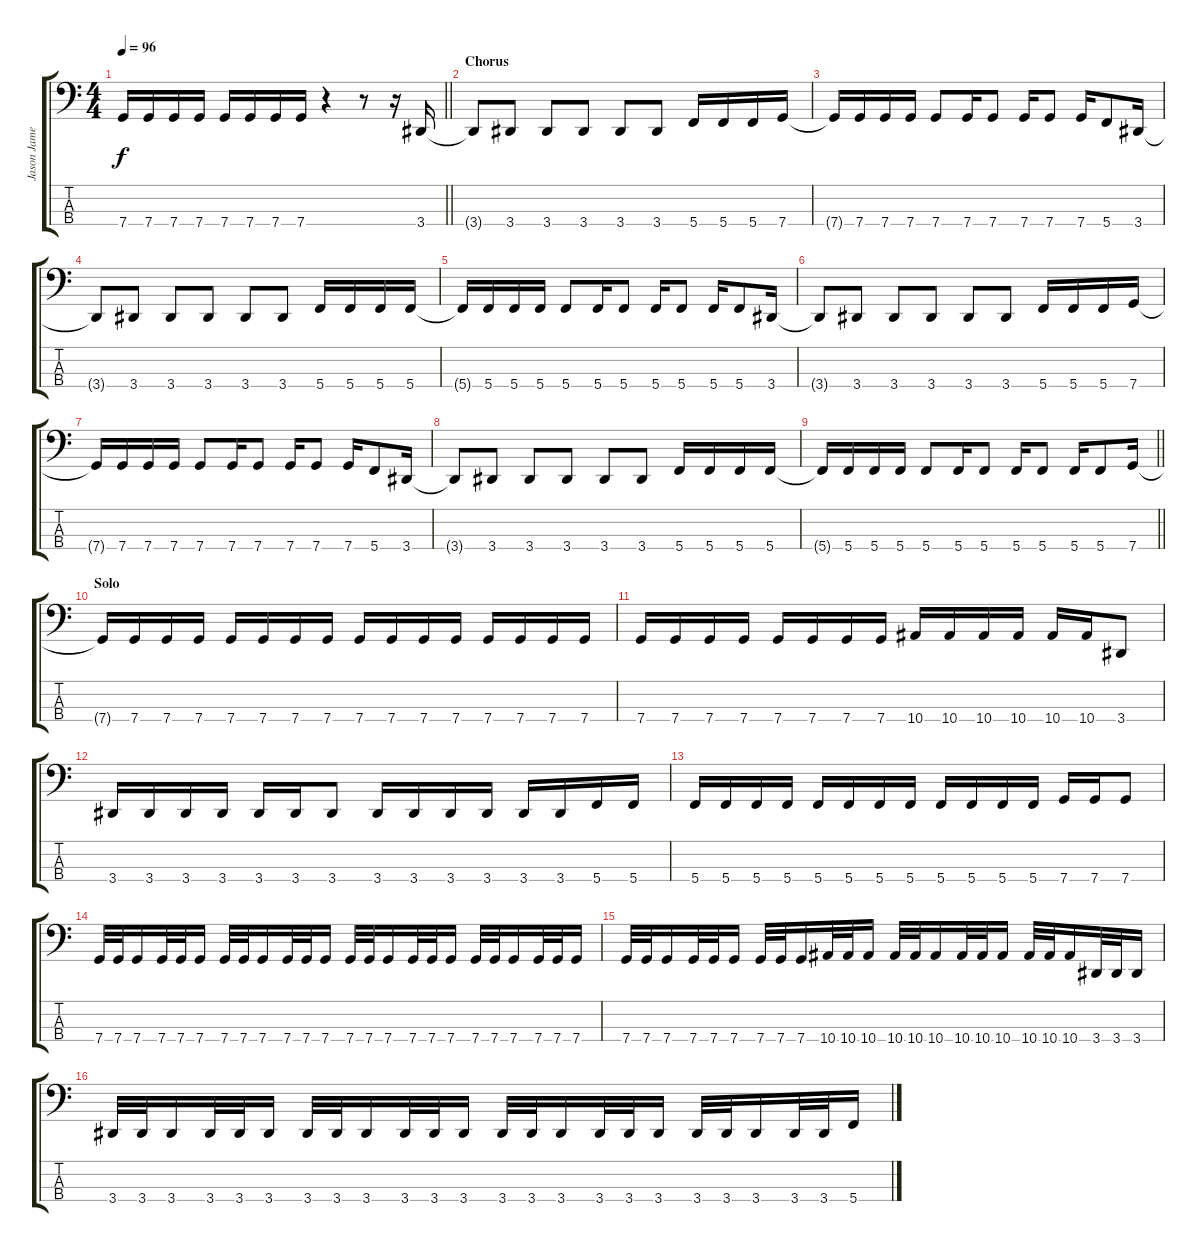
\track ("Jason James (Bass)" "Jason Jame") {instrument electricbassfinger}
\staff {score tabs}
\tuning (F2 C2 G1 C1) {hide}
\ts (4 4)
\tempo 96
\clef f4
\barLineRight lightlight
\ks c
7.4{t}.16{dy f} 7.4.16 7.4.16 7.4.16 7.4.16 7.4.16 7.4.16 7.4.16 r.4 r.8 r.16 3.4.16 |
\section ("" "Chorus")
3.4{t}.8 3.4.8 3.4.8 3.4.8 3.4.8 3.4.8 5.4.16 5.4.16 5.4.16 7.4.16 |
7.4{t}.16 7.4.16 7.4.16 7.4.16 7.4.8 7.4.16 7.4.8 7.4.16 7.4.8 7.4.16 5.4.8 3.4.16 |
3.4{t}.8 3.4.8 3.4.8 3.4.8 3.4.8 3.4.8 5.4.16 5.4.16 5.4.16 5.4.16 |
5.4{t}.16 5.4.16 5.4.16 5.4.16 5.4.8 5.4.16 5.4.8 5.4.16 5.4.8 5.4.16 5.4.8 3.4.16 |
3.4{t}.8 3.4.8 3.4.8 3.4.8 3.4.8 3.4.8 5.4.16 5.4.16 5.4.16 7.4.16 |
7.4{t}.16 7.4.16 7.4.16 7.4.16 7.4.8 7.4.16 7.4.8 7.4.16 7.4.8 7.4.16 5.4.8 3.4.16 |
3.4{t}.8 3.4.8 3.4.8 3.4.8 3.4.8 3.4.8 5.4.16 5.4.16 5.4.16 5.4.16 |
\barLineRight lightlight
5.4{t}.16 5.4.16 5.4.16 5.4.16 5.4.8 5.4.16 5.4.8 5.4.16 5.4.8 5.4.16 5.4.8 7.4.16 |
\section ("" "Solo")
7.4{t}.16 7.4.16 7.4.16 7.4.16 7.4.16 7.4.16 7.4.16 7.4.16 7.4.16 7.4.16 7.4.16 7.4.16 7.4.16 7.4.16 7.4.16 7.4.16 |
7.4.16 7.4.16 7.4.16 7.4.16 7.4.16 7.4.16 7.4.16 7.4.16 10.4.16 10.4.16 10.4.16 10.4.16 10.4.16 10.4.16 3.4.8 |
3.4.16 3.4.16 3.4.16 3.4.16 3.4.16 3.4.16 3.4.8 3.4.16 3.4.16 3.4.16 3.4.16 3.4.16 3.4.16 5.4.16 5.4.16 |
5.4.16 5.4.16 5.4.16 5.4.16 5.4.16 5.4.16 5.4.16 5.4.16 5.4.16 5.4.16 5.4.16 5.4.16 7.4.16 7.4.16 7.4.8 |
7.4.32 7.4.32 7.4.16 7.4.32 7.4.32 7.4.16 7.4.32 7.4.32 7.4.16 7.4.32 7.4.32 7.4.16 7.4.32 7.4.32 7.4.16 7.4.32 7.4.32 7.4.16 7.4.32 7.4.32 7.4.16 7.4.32 7.4.32 7.4.16 |
7.4.32 7.4.32 7.4.16 7.4.32 7.4.32 7.4.16 7.4.32 7.4.32 7.4.16 10.4.32 10.4.32 10.4.16 10.4.32 10.4.32 10.4.16 10.4.32 10.4.32 10.4.16 10.4.32 10.4.32 10.4.16 3.4.32 3.4.32 3.4.16 |
3.4.32 3.4.32 3.4.16 3.4.32 3.4.32 3.4.16 3.4.32 3.4.32 3.4.16 3.4.32 3.4.32 3.4.16 3.4.32 3.4.32 3.4.16 3.4.32 3.4.32 3.4.16 3.4.32 3.4.32 3.4.16 3.4.32 3.4.32 5.4.16
